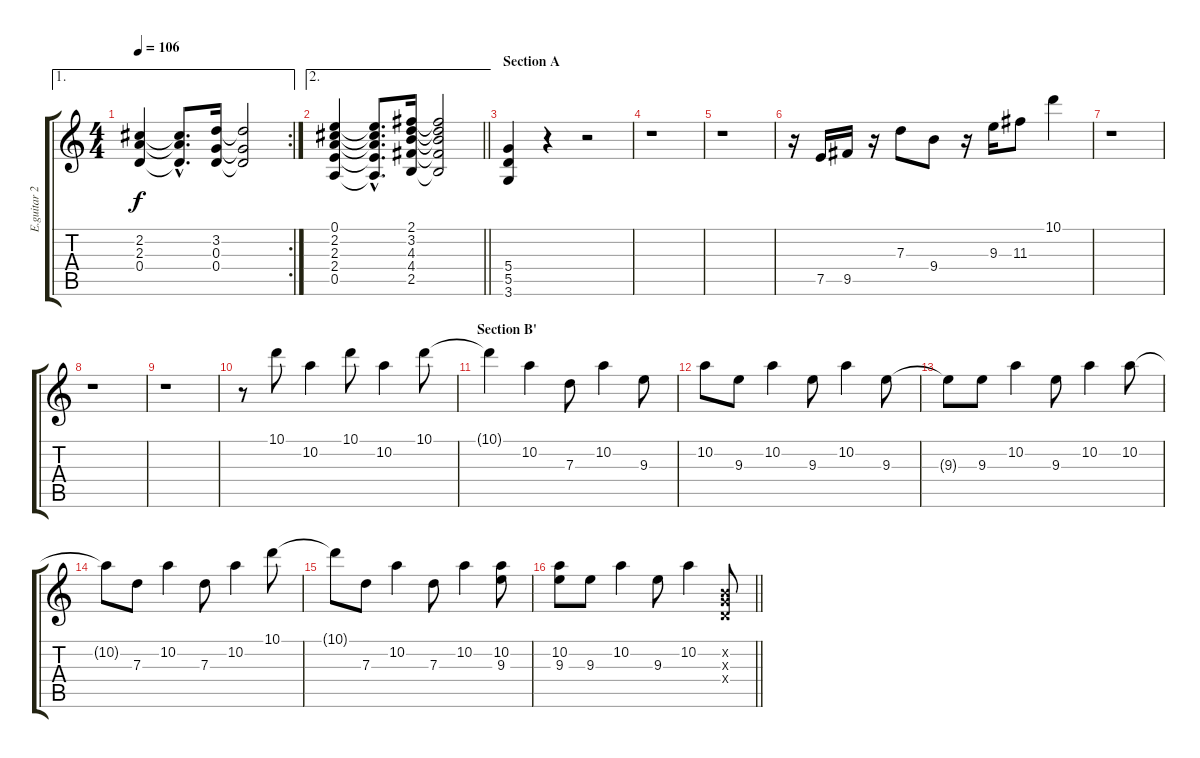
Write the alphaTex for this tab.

\track ("E.guitar 2" "E.guitar 2") {instrument distortionguitar}
\staff {score tabs}
\tuning (E4 B3 G3 D3 A2 E2) {hide}
\ae 1
\rc 2
\ts (4 4)
\tempo 106
\clef g2
\ks c
(2.2 2.3 0.4).4{dy f} (2.2{hac t} 2.3{hac t} 0.4{hac t}).8{d} (3.2 0.3 0.4).16 (3.2{t} 0.3{t} 0.4{t}).2 |
\ae 2
\barLineRight lightlight
(0.1 2.2 2.3 2.4 0.5).4 (0.1{hac t} 2.2{hac t} 2.3{hac t} 2.4{hac t} 0.5{hac t}).8{d} (2.1 3.2 4.3 4.4 2.5).16 (2.1{t} 3.2{t} 4.3{t} 4.4{t} 2.5{t}).2 |
\section ("" "Section A")
(5.4 5.5 3.6).4 r.4 r.2 |
r.1 |
r.1 |
r.16 7.5.16 9.5.16 r.16 7.3.8 9.4.8 r.16 9.3.16 11.3.8 10.1.4 |
r.1 |
r.1 |
r.1 |
r.8 10.1.8 10.2.4 10.1.8 10.2.4 10.1.8 |
\section ("" "Section B'")
10.1{t}.4 10.2.4 7.3.8 10.2.4 9.3.8 |
10.2.8 9.3.8 10.2.4 9.3.8 10.2.4 9.3.8 |
9.3{t}.8 9.3.8 10.2.4 9.3.8 10.2.4 10.2.8 |
10.2{t}.8 7.3.8 10.2.4 7.3.8 10.2.4 10.1.8 |
10.1{t}.8 7.3.8 10.2.4 7.3.8 10.2.4 (10.2 9.3).8 |
\barLineRight lightlight
(10.2 9.3).8 9.3.8 10.2.4 9.3.8 10.2.4 (0.2{x} 0.3{x} 0.4{x}).8
